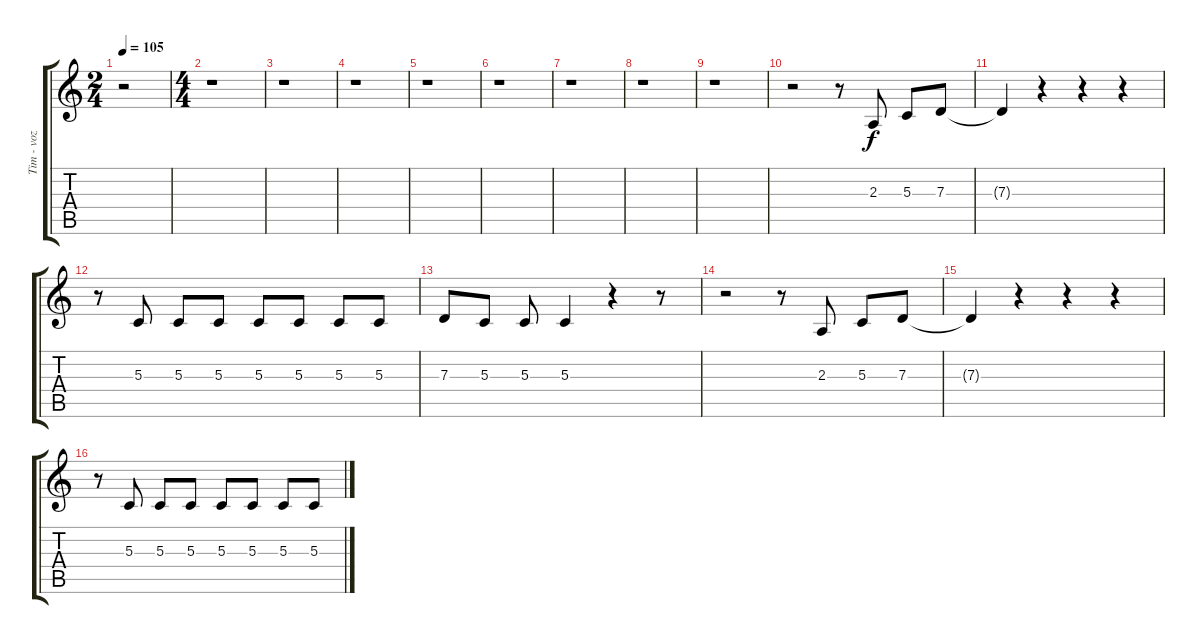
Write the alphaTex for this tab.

\track ("Tim - voz" "Tim - voz") {instrument tenorsax}
\staff {score tabs}
\tuning (E4 B3 G3 D3 A2 E2) {hide}
\ts (2 4)
\tempo 105
\clef g2
\ks c
r.2{dy f instrument tenorsax} |
\ts (4 4)
r.1 |
r.1 |
r.1 |
r.1 |
r.1 |
r.1 |
r.1 |
r.1 |
r.2 r.8 2.3.8 5.3.8 7.3.8 |
7.3{t}.4 r.4 r.4 r.4 |
r.8 5.3.8 5.3.8 5.3.8 5.3.8 5.3.8 5.3.8 5.3.8 |
7.3.8 5.3.8 5.3.8 5.3.4 r.4 r.8 |
r.2 r.8 2.3.8 5.3.8 7.3.8 |
7.3{t}.4 r.4 r.4 r.4 |
r.8 5.3.8 5.3.8 5.3.8 5.3.8 5.3.8 5.3.8 5.3.8
